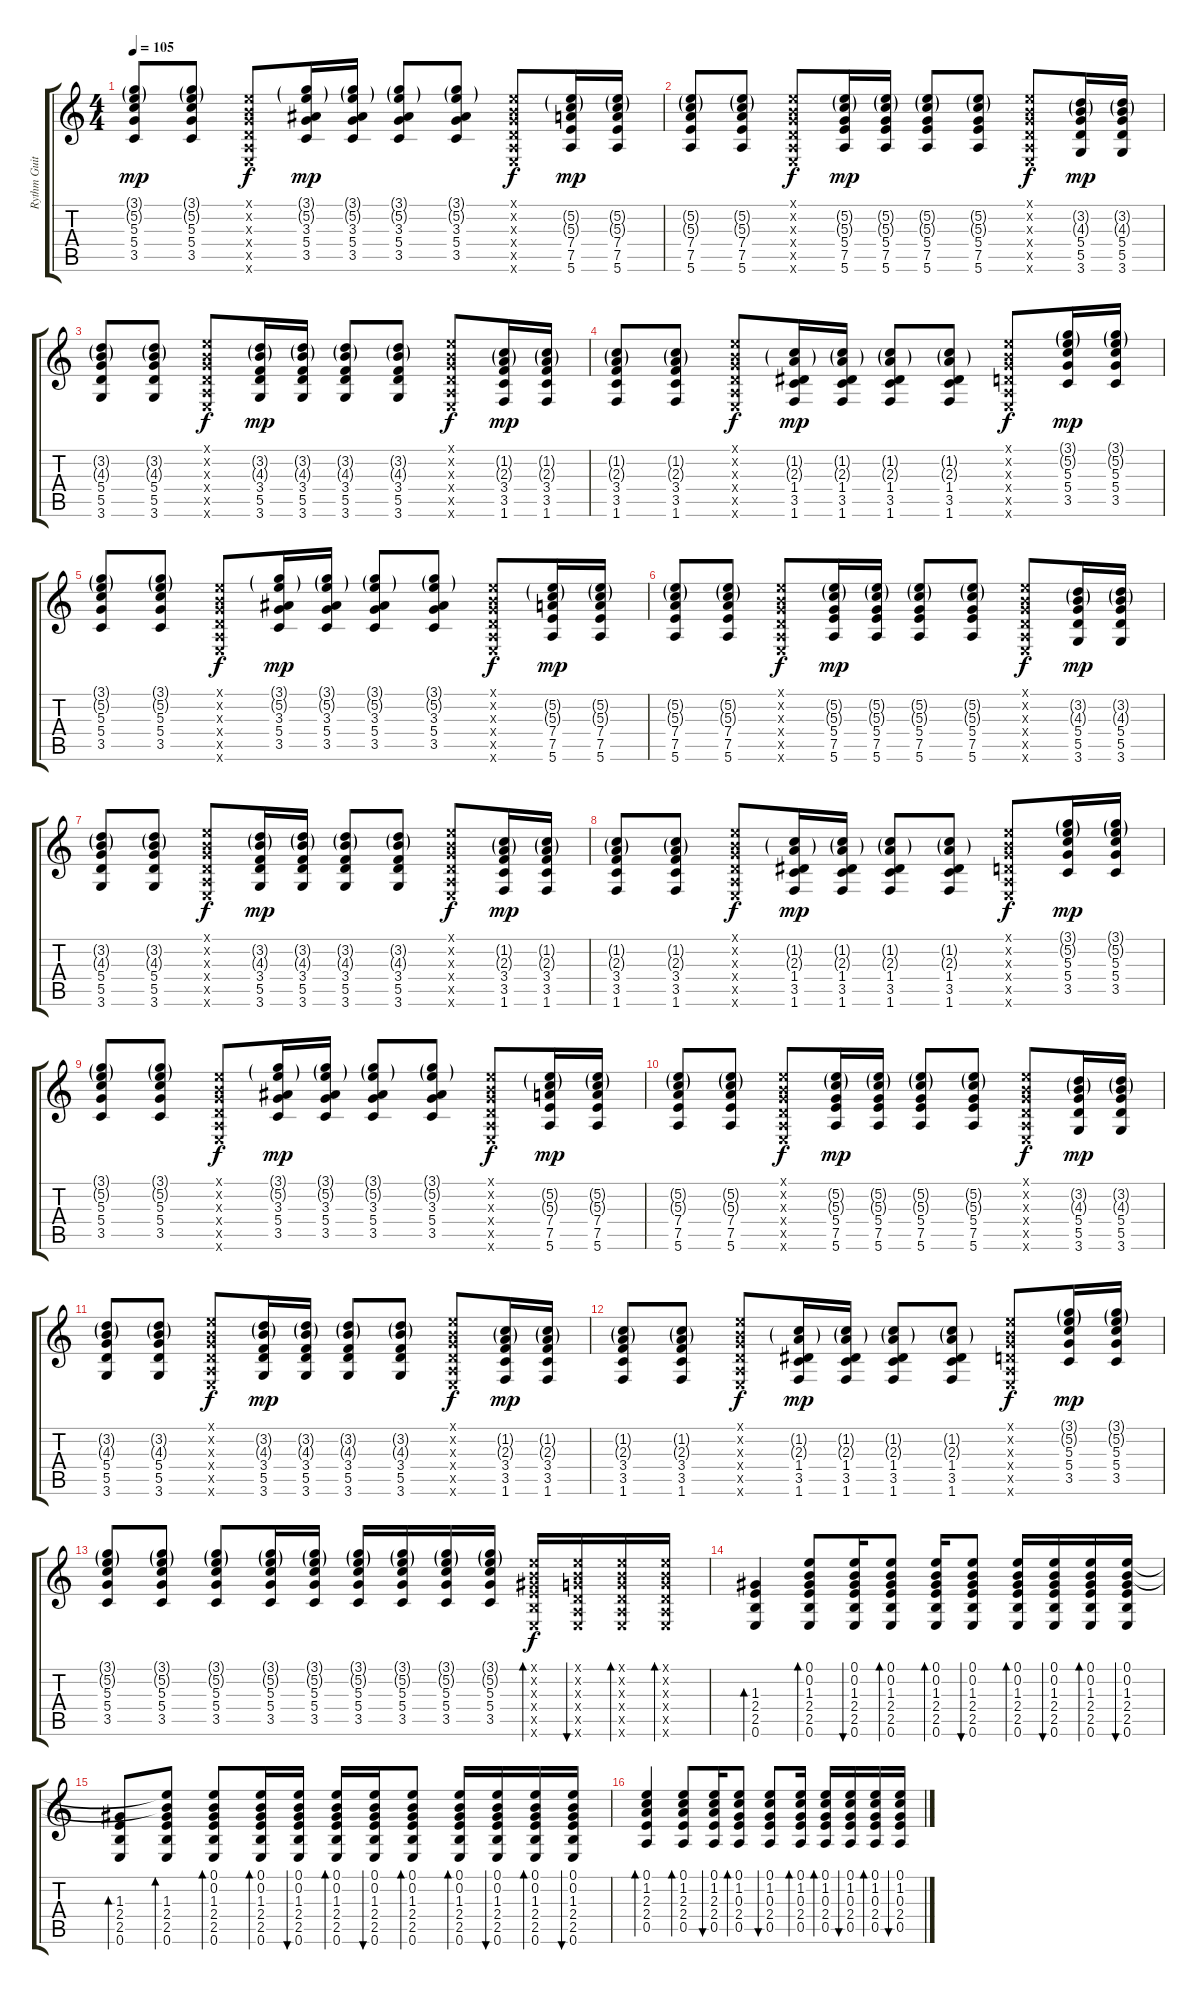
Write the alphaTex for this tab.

\track ("Rythm Guitar" "Rythm Guit") {instrument acousticguitarsteel}
\staff {score tabs}
\tuning (E4 B3 G3 D3 A2 E2) {hide}
\ts (4 4)
\tempo 105
\clef g2
\ks c
(3.1{g} 5.2{g} 5.3 5.4 3.5).8{dy mp} (3.1{g} 5.2{g} 5.3 5.4 3.5).8 (0.1{x} 0.2{x} 0.3{x} 0.4{x} 0.5{x} 0.6{x}).8{dy f} (3.1{g} 5.2{g} 3.3 5.4 3.5).16{dy mp} (3.1{g} 5.2{g} 3.3 5.4 3.5).16 (3.1{g} 5.2{g} 3.3 5.4 3.5).8 (3.1{g} 5.2{g} 3.3 5.4 3.5).8 (0.1{x} 0.2{x} 0.3{x} 0.4{x} 0.5{x} 0.6{x}).8{dy f} (5.2{g} 5.3{g} 7.4 7.5 5.6).16{dy mp} (5.2{g} 5.3{g} 7.4 7.5 5.6).16 |
(5.2{g} 5.3{g} 7.4 7.5 5.6).8 (5.2{g} 5.3{g} 7.4 7.5 5.6).8 (0.1{x} 0.2{x} 0.3{x} 0.4{x} 0.5{x} 0.6{x}).8{dy f} (5.2{g} 5.3{g} 5.4 7.5 5.6).16{dy mp} (5.2{g} 5.3{g} 5.4 7.5 5.6).16 (5.2{g} 5.3{g} 5.4 7.5 5.6).8 (5.2{g} 5.3{g} 5.4 7.5 5.6).8 (0.1{x} 0.2{x} 0.3{x} 0.4{x} 0.5{x} 0.6{x}).8{dy f} (3.2{g} 4.3{g} 5.4 5.5 3.6).16{dy mp} (3.2{g} 4.3{g} 5.4 5.5 3.6).16 |
(3.2{g} 4.3{g} 5.4 5.5 3.6).8 (3.2{g} 4.3{g} 5.4 5.5 3.6).8 (0.1{x} 0.2{x} 0.3{x} 0.4{x} 0.5{x} 0.6{x}).8{dy f} (3.2{g} 4.3{g} 3.4 5.5 3.6).16{dy mp} (3.2{g} 4.3{g} 3.4 5.5 3.6).16 (3.2{g} 4.3{g} 3.4 5.5 3.6).8 (3.2{g} 4.3{g} 3.4 5.5 3.6).8 (0.1{x} 0.2{x} 0.3{x} 0.4{x} 0.5{x} 0.6{x}).8{dy f} (1.2{g} 2.3{g} 3.4 3.5 1.6).16{dy mp} (1.2{g} 2.3{g} 3.4 3.5 1.6).16 |
(1.2{g} 2.3{g} 3.4 3.5 1.6).8 (1.2{g} 2.3{g} 3.4 3.5 1.6).8 (0.1{x} 0.2{x} 0.3{x} 0.4{x} 0.5{x} 0.6{x}).8{dy f} (1.2{g} 2.3{g} 1.4 3.5 1.6).16{dy mp} (1.2{g} 2.3{g} 1.4 3.5 1.6).16 (1.2{g} 2.3{g} 1.4 3.5 1.6).8 (1.2{g} 2.3{g} 1.4 3.5 1.6).8 (0.1{x} 0.2{x} 0.3{x} 0.4{x} 0.5{x} 0.6{x}).8{dy f} (3.1{g} 5.2{g} 5.3 5.4 3.5).16{dy mp} (3.1{g} 5.2{g} 5.3 5.4 3.5).16 |
(3.1{g} 5.2{g} 5.3 5.4 3.5).8 (3.1{g} 5.2{g} 5.3 5.4 3.5).8 (0.1{x} 0.2{x} 0.3{x} 0.4{x} 0.5{x} 0.6{x}).8{dy f} (3.1{g} 5.2{g} 3.3 5.4 3.5).16{dy mp} (3.1{g} 5.2{g} 3.3 5.4 3.5).16 (3.1{g} 5.2{g} 3.3 5.4 3.5).8 (3.1{g} 5.2{g} 3.3 5.4 3.5).8 (0.1{x} 0.2{x} 0.3{x} 0.4{x} 0.5{x} 0.6{x}).8{dy f} (5.2{g} 5.3{g} 7.4 7.5 5.6).16{dy mp} (5.2{g} 5.3{g} 7.4 7.5 5.6).16 |
(5.2{g} 5.3{g} 7.4 7.5 5.6).8 (5.2{g} 5.3{g} 7.4 7.5 5.6).8 (0.1{x} 0.2{x} 0.3{x} 0.4{x} 0.5{x} 0.6{x}).8{dy f} (5.2{g} 5.3{g} 5.4 7.5 5.6).16{dy mp} (5.2{g} 5.3{g} 5.4 7.5 5.6).16 (5.2{g} 5.3{g} 5.4 7.5 5.6).8 (5.2{g} 5.3{g} 5.4 7.5 5.6).8 (0.1{x} 0.2{x} 0.3{x} 0.4{x} 0.5{x} 0.6{x}).8{dy f} (3.2{g} 4.3{g} 5.4 5.5 3.6).16{dy mp} (3.2{g} 4.3{g} 5.4 5.5 3.6).16 |
(3.2{g} 4.3{g} 5.4 5.5 3.6).8 (3.2{g} 4.3{g} 5.4 5.5 3.6).8 (0.1{x} 0.2{x} 0.3{x} 0.4{x} 0.5{x} 0.6{x}).8{dy f} (3.2{g} 4.3{g} 3.4 5.5 3.6).16{dy mp} (3.2{g} 4.3{g} 3.4 5.5 3.6).16 (3.2{g} 4.3{g} 3.4 5.5 3.6).8 (3.2{g} 4.3{g} 3.4 5.5 3.6).8 (0.1{x} 0.2{x} 0.3{x} 0.4{x} 0.5{x} 0.6{x}).8{dy f} (1.2{g} 2.3{g} 3.4 3.5 1.6).16{dy mp} (1.2{g} 2.3{g} 3.4 3.5 1.6).16 |
(1.2{g} 2.3{g} 3.4 3.5 1.6).8 (1.2{g} 2.3{g} 3.4 3.5 1.6).8 (0.1{x} 0.2{x} 0.3{x} 0.4{x} 0.5{x} 0.6{x}).8{dy f} (1.2{g} 2.3{g} 1.4 3.5 1.6).16{dy mp} (1.2{g} 2.3{g} 1.4 3.5 1.6).16 (1.2{g} 2.3{g} 1.4 3.5 1.6).8 (1.2{g} 2.3{g} 1.4 3.5 1.6).8 (0.1{x} 0.2{x} 0.3{x} 0.4{x} 0.5{x} 0.6{x}).8{dy f} (3.1{g} 5.2{g} 5.3 5.4 3.5).16{dy mp} (3.1{g} 5.2{g} 5.3 5.4 3.5).16 |
(3.1{g} 5.2{g} 5.3 5.4 3.5).8 (3.1{g} 5.2{g} 5.3 5.4 3.5).8 (0.1{x} 0.2{x} 0.3{x} 0.4{x} 0.5{x} 0.6{x}).8{dy f} (3.1{g} 5.2{g} 3.3 5.4 3.5).16{dy mp} (3.1{g} 5.2{g} 3.3 5.4 3.5).16 (3.1{g} 5.2{g} 3.3 5.4 3.5).8 (3.1{g} 5.2{g} 3.3 5.4 3.5).8 (0.1{x} 0.2{x} 0.3{x} 0.4{x} 0.5{x} 0.6{x}).8{dy f} (5.2{g} 5.3{g} 7.4 7.5 5.6).16{dy mp} (5.2{g} 5.3{g} 7.4 7.5 5.6).16 |
(5.2{g} 5.3{g} 7.4 7.5 5.6).8 (5.2{g} 5.3{g} 7.4 7.5 5.6).8 (0.1{x} 0.2{x} 0.3{x} 0.4{x} 0.5{x} 0.6{x}).8{dy f} (5.2{g} 5.3{g} 5.4 7.5 5.6).16{dy mp} (5.2{g} 5.3{g} 5.4 7.5 5.6).16 (5.2{g} 5.3{g} 5.4 7.5 5.6).8 (5.2{g} 5.3{g} 5.4 7.5 5.6).8 (0.1{x} 0.2{x} 0.3{x} 0.4{x} 0.5{x} 0.6{x}).8{dy f} (3.2{g} 4.3{g} 5.4 5.5 3.6).16{dy mp} (3.2{g} 4.3{g} 5.4 5.5 3.6).16 |
(3.2{g} 4.3{g} 5.4 5.5 3.6).8 (3.2{g} 4.3{g} 5.4 5.5 3.6).8 (0.1{x} 0.2{x} 0.3{x} 0.4{x} 0.5{x} 0.6{x}).8{dy f} (3.2{g} 4.3{g} 3.4 5.5 3.6).16{dy mp} (3.2{g} 4.3{g} 3.4 5.5 3.6).16 (3.2{g} 4.3{g} 3.4 5.5 3.6).8 (3.2{g} 4.3{g} 3.4 5.5 3.6).8 (0.1{x} 0.2{x} 0.3{x} 0.4{x} 0.5{x} 0.6{x}).8{dy f} (1.2{g} 2.3{g} 3.4 3.5 1.6).16{dy mp} (1.2{g} 2.3{g} 3.4 3.5 1.6).16 |
(1.2{g} 2.3{g} 3.4 3.5 1.6).8 (1.2{g} 2.3{g} 3.4 3.5 1.6).8 (0.1{x} 0.2{x} 0.3{x} 0.4{x} 0.5{x} 0.6{x}).8{dy f} (1.2{g} 2.3{g} 1.4 3.5 1.6).16{dy mp} (1.2{g} 2.3{g} 1.4 3.5 1.6).16 (1.2{g} 2.3{g} 1.4 3.5 1.6).8 (1.2{g} 2.3{g} 1.4 3.5 1.6).8 (0.1{x} 0.2{x} 0.3{x} 0.4{x} 0.5{x} 0.6{x}).8{dy f} (3.1{g} 5.2{g} 5.3 5.4 3.5).16{dy mp} (3.1{g} 5.2{g} 5.3 5.4 3.5).16 |
(3.1{g} 5.2{g} 5.3 5.4 3.5).8 (3.1{g} 5.2{g} 5.3 5.4 3.5).8 (3.1{g} 5.2{g} 5.3 5.4 3.5).8 (3.1{g} 5.2{g} 5.3 5.4 3.5).16 (3.1{g} 5.2{g} 5.3 5.4 3.5).16 (3.1{g} 5.2{g} 5.3 5.4 3.5).16 (3.1{g} 5.2{g} 5.3 5.4 3.5).16 (3.1{g} 5.2{g} 5.3 5.4 3.5).16 (3.1{g} 5.2{g} 5.3 5.4 3.5).16 (0.1{x} 0.2{x} 1.3{x} 2.4{x} 2.5{x} 0.6{x}).16{bd 30 dy f} (0.1{x} 0.2{x} 0.3{x} 0.4{x} 0.5{x} 0.6{x}).16{bu 30} (0.1{x} 0.2{x} 0.3{x} 0.4{x} 0.5{x} 0.6{x}).16{bd 30} (0.1{x} 0.2{x} 0.3{x} 0.4{x} 0.5{x} 0.6{x}).16{bd 30} |
(1.3 2.4 2.5 0.6).4{bd 60} (0.1 0.2 1.3 2.4 2.5 0.6).8{bd 30} (0.1 0.2 1.3 2.4 2.5 0.6).16{bu 30} (0.1 0.2 1.3 2.4 2.5 0.6).8{bd 30} (0.1 0.2 1.3 2.4 2.5 0.6).16{bd 30} (0.1 0.2 1.3 2.4 2.5 0.6).8{bu 30} (0.1 0.2 1.3 2.4 2.5 0.6).16{bd 30} (0.1 0.2 1.3 2.4 2.5 0.6).16{bu 30} (0.1 0.2 1.3 2.4 2.5 0.6).16{bd 30} (0.1 0.2 1.3 2.4 2.5 0.6).16{bu 30} |
(1.3 2.4 2.5 0.6).8{bd 120} (0.1{t} 0.2{t} 1.3 2.4 2.5 0.6).8{bd 60} (0.1 0.2 1.3 2.4 2.5 0.6).8{bd 30} (0.1 0.2 1.3 2.4 2.5 0.6).16{bd 30} (0.1 0.2 1.3 2.4 2.5 0.6).16{bu 30} (0.1 0.2 1.3 2.4 2.5 0.6).16{bd 30} (0.1 0.2 1.3 2.4 2.5 0.6).16{bu 30} (0.1 0.2 1.3 2.4 2.5 0.6).8{bd 30} (0.1 0.2 1.3 2.4 2.5 0.6).16{bd 30} (0.1 0.2 1.3 2.4 2.5 0.6).16{bu 60} (0.1 0.2 1.3 2.4 2.5 0.6).16{bd 30} (0.1 0.2 1.3 2.4 2.5 0.6).16{bu 30} |
(0.1 1.2 2.3 2.4 0.5).4{bd 60} (0.1 1.2 2.3 2.4 0.5).8{bd 30} (0.1 1.2 2.3 2.4 0.5).16{bu 30} (0.1 1.2 0.3 2.4 0.5).8{bd 30} (0.1 1.2 0.3 2.4 0.5).8{bu 30} (0.1 1.2 0.3 2.4 0.5).16{bd 30} (0.1 1.2 0.3 2.4 0.5).16{bd 30} (0.1 1.2 0.3 2.4 0.5).16{bu 30} (0.1 1.2 0.3 2.4 0.5).16{bd 30} (0.1 1.2 0.3 2.4 0.5).16{bu 30}
